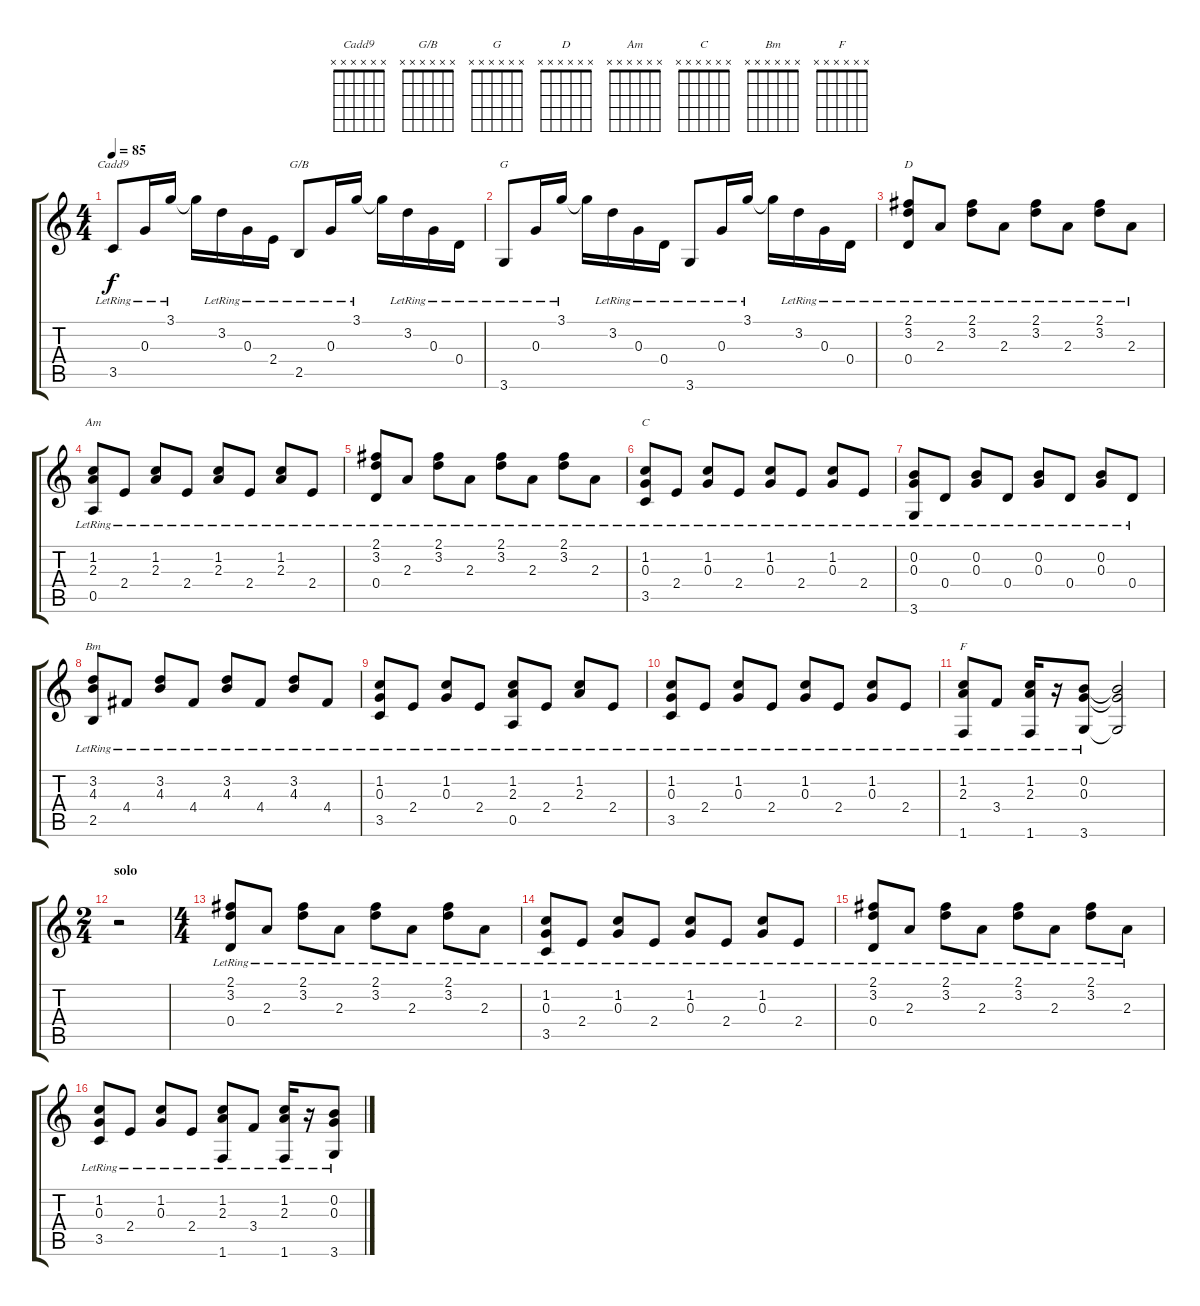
\track "" {instrument electricguitarclean}
\staff {score tabs}
\tuning (E4 B3 G3 D3 A2 E2) {hide}
\chord ("Cadd9" x x x x x x) {firstfret 0}
\chord ("G/B" x x x x x x) {firstfret 0}
\chord ("G" x x x x x x) {firstfret 0}
\chord ("D" x x x x x x) {firstfret 0}
\chord ("Am" x x x x x x) {firstfret 0}
\chord ("C" x x x x x x) {firstfret 0}
\chord ("Bm" x x x x x x) {firstfret 0}
\chord ("F" x x x x x x) {firstfret 0}
\ts (4 4)
\tempo 85
\clef g2
\ks c
3.5{lr}.8{ch "Cadd9" dy f} 0.3{lr}.16 3.1{lr}.16 3.1{t}.16 3.2{lr}.16 0.3{lr}.16 2.4{lr}.16 2.5{lr}.8{ch "G/B"} 0.3{lr}.16 3.1{lr}.16 3.1{t}.16 3.2{lr}.16 0.3{lr}.16 0.4{lr}.16 |
3.6{lr}.8{ch "G"} 0.3{lr}.16 3.1{lr}.16 3.1{t}.16 3.2{lr}.16 0.3{lr}.16 0.4{lr}.16 3.6{lr}.8 0.3{lr}.16 3.1{lr}.16 3.1{t}.16 3.2{lr}.16 0.3{lr}.16 0.4{lr}.16 |
(2.1{lr} 3.2{lr} 0.4{lr}).8{ch "D"} 2.3{lr}.8 (2.1{lr} 3.2{lr}).8 2.3{lr}.8 (2.1{lr} 3.2{lr}).8 2.3{lr}.8 (2.1{lr} 3.2{lr}).8 2.3{lr}.8 |
(1.2{lr} 2.3{lr} 0.5{lr}).8{ch "Am"} 2.4{lr}.8 (1.2{lr} 2.3{lr}).8 2.4{lr}.8 (1.2{lr} 2.3{lr}).8 2.4{lr}.8 (1.2{lr} 2.3{lr}).8 2.4{lr}.8 |
(2.1{lr} 3.2{lr} 0.4{lr}).8 2.3{lr}.8 (2.1{lr} 3.2{lr}).8 2.3{lr}.8 (2.1{lr} 3.2{lr}).8 2.3{lr}.8 (2.1{lr} 3.2{lr}).8 2.3{lr}.8 |
(1.2{lr} 0.3{lr} 3.5{lr}).8{ch "C"} 2.4{lr}.8 (1.2{lr} 0.3{lr}).8 2.4{lr}.8 (1.2{lr} 0.3{lr}).8 2.4{lr}.8 (1.2{lr} 0.3{lr}).8 2.4{lr}.8 |
(0.2{lr} 0.3{lr} 3.6{lr}).8 0.4{lr}.8 (0.2{lr} 0.3{lr}).8 0.4{lr}.8 (0.2{lr} 0.3{lr}).8 0.4{lr}.8 (0.2{lr} 0.3{lr}).8 0.4{lr}.8 |
(3.2{lr} 4.3{lr} 2.5{lr}).8{ch "Bm"} 4.4{lr}.8 (3.2{lr} 4.3{lr}).8 4.4{lr}.8 (3.2{lr} 4.3{lr}).8 4.4{lr}.8 (3.2{lr} 4.3{lr}).8 4.4{lr}.8 |
(1.2{lr} 0.3{lr} 3.5{lr}).8 2.4{lr}.8 (1.2{lr} 0.3{lr}).8 2.4{lr}.8 (1.2{lr} 2.3{lr} 0.5{lr}).8 2.4{lr}.8 (1.2{lr} 2.3{lr}).8 2.4{lr}.8 |
(1.2{lr} 0.3{lr} 3.5{lr}).8 2.4{lr}.8 (1.2{lr} 0.3{lr}).8 2.4{lr}.8 (1.2{lr} 0.3{lr}).8 2.4{lr}.8 (1.2{lr} 0.3{lr}).8 2.4{lr}.8 |
(1.2{lr} 2.3{lr} 1.6{lr}).8{ch "F"} 3.4{lr}.8 (1.2{lr} 2.3{lr} 1.6{lr}).16 r.16 (0.2{lr} 0.3{lr} 3.6{lr}).8 (0.2{t} 0.3{t} 3.6{t}).2 |
\ts (2 4)
\section ("" "solo")
r.2 |
\ts (4 4)
(2.1{lr} 3.2{lr} 0.4{lr}).8 2.3{lr}.8 (2.1{lr} 3.2{lr}).8 2.3{lr}.8 (2.1{lr} 3.2{lr}).8 2.3{lr}.8 (2.1{lr} 3.2{lr}).8 2.3{lr}.8 |
(1.2{lr} 0.3{lr} 3.5{lr}).8 2.4{lr}.8 (1.2{lr} 0.3{lr}).8 2.4{lr}.8 (1.2{lr} 0.3{lr}).8 2.4{lr}.8 (1.2{lr} 0.3{lr}).8 2.4{lr}.8 |
(2.1{lr} 3.2{lr} 0.4{lr}).8 2.3{lr}.8 (2.1{lr} 3.2{lr}).8 2.3{lr}.8 (2.1{lr} 3.2{lr}).8 2.3{lr}.8 (2.1{lr} 3.2{lr}).8 2.3{lr}.8 |
(1.2{lr} 0.3{lr} 3.5{lr}).8 2.4{lr}.8 (1.2{lr} 0.3{lr}).8 2.4{lr}.8 (1.2{lr} 2.3{lr} 1.6{lr}).8 3.4{lr}.8 (1.2{lr} 2.3{lr} 1.6{lr}).16 r.16 (0.2{lr} 0.3{lr} 3.6{lr}).8
